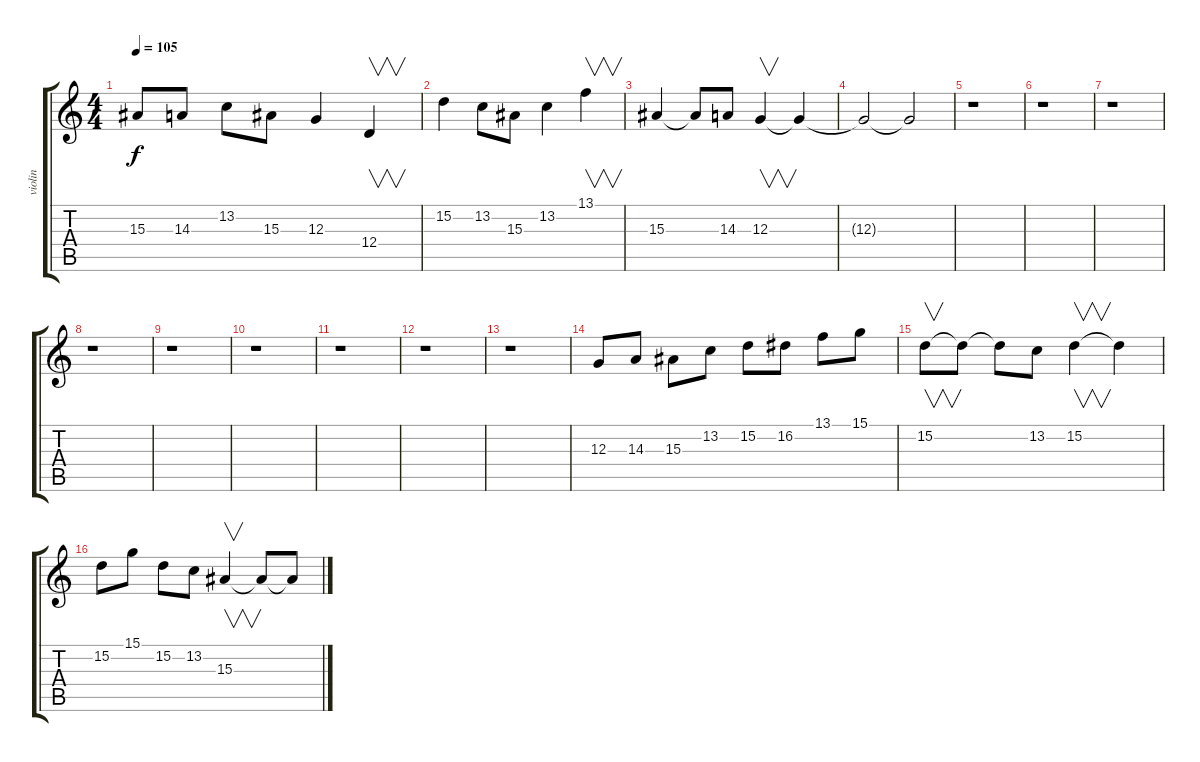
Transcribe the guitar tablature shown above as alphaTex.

\track ("violin" "violin") {instrument violin}
\staff {score tabs}
\tuning (E4 B3 G3 D3 A2 E2) {hide}
\ts (4 4)
\tempo 105
\clef g2
\ks c
15.3.8{dy f} 14.3.8 13.2.8 15.3.8 12.3.4 12.4.4{v} |
15.2.4 13.2.8 15.3.8 13.2.4 13.1.4{v} |
15.3.4 15.3{t}.8 14.3.8 12.3.4{v} 12.3{t}.4 |
12.3{t}.2 12.3{t}.2 |
r.1 |
r.1 |
r.1 |
r.1 |
r.1 |
r.1 |
r.1 |
r.1 |
r.1 |
12.3.8 14.3.8 15.3.8 13.2.8 15.2.8 16.2.8 13.1.8 15.1.8 |
15.2.8{v} 15.2{t}.8 15.2{t}.8 13.2.8 15.2.4{v} 15.2{t}.4 |
15.2.8 15.1.8 15.2.8 13.2.8 15.3.4{v} 15.3{t}.8 15.3{t}.8
